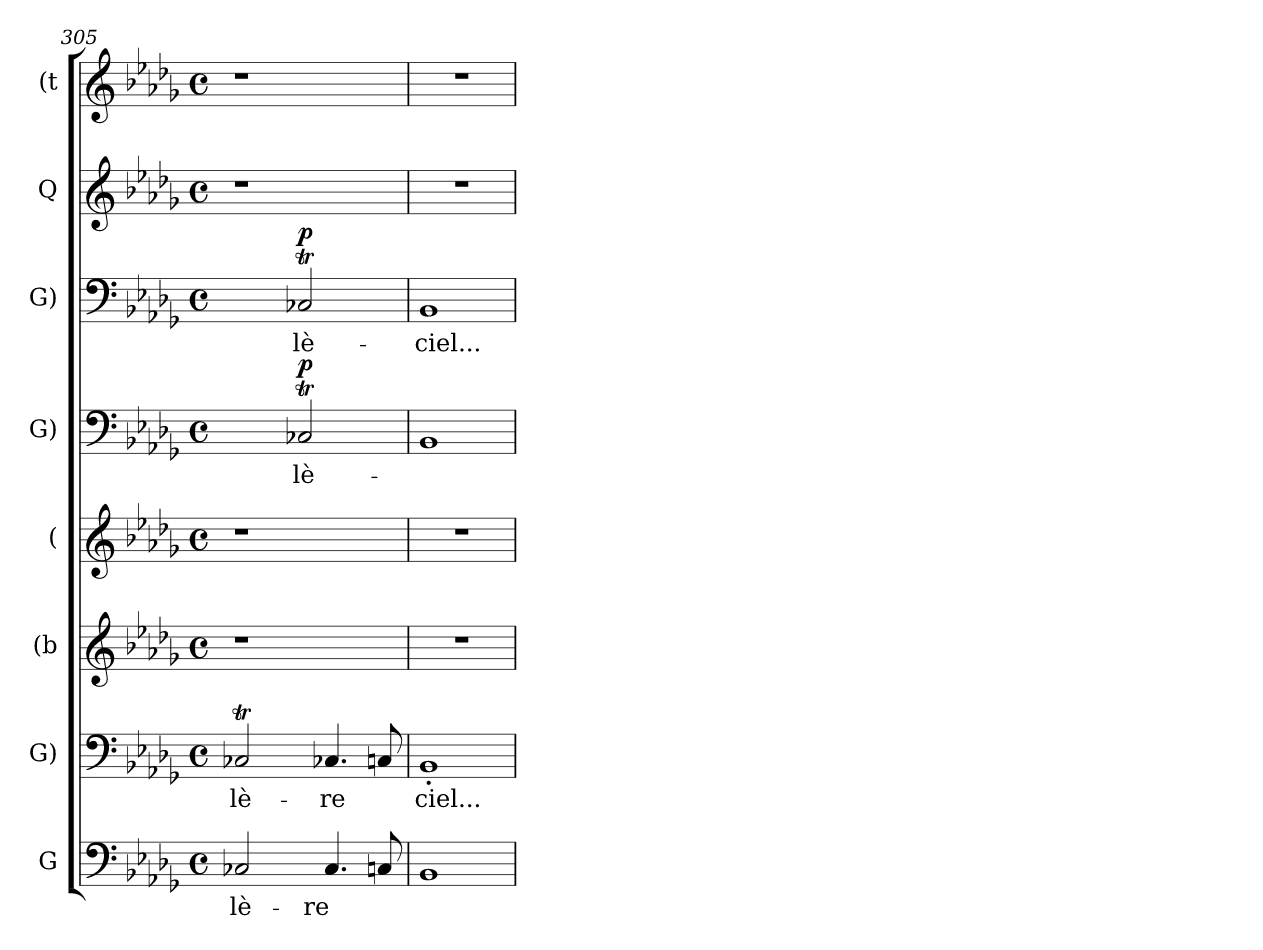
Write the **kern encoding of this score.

**kern	**text	**kern	**text	**kern	**kern	**kern	**text	**dynam	**kern	**text	**dynam	**kern	**kern
*part8	*part8	*part7	*part7	*part6	*part5	*part4	*part4	*part4	*part3	*part3	*part3	*part2	*part1
*staff8	*staff8	*staff7	*staff7	*staff6	*staff5	*staff4	*staff4	*staff4	*staff3	*staff3	*staff3	*staff2	*staff1
*I"G	*	*I"G)	*	*I"(b	*I"(	*I"G)	*	*	*I"G)	*	*	*I"Q	*I"(t
*clefF4	*	*clefF4	*	*clefG2	*clefG2	*clefF4	*	*	*clefF4	*	*	*clefG2	*clefG2
*k[b-e-a-d-g-]	*	*k[b-e-a-d-g-]	*	*k[b-e-a-d-g-]	*k[b-e-a-d-g-]	*k[b-e-a-d-g-]	*	*	*k[b-e-a-d-g-]	*	*	*k[b-e-a-d-g-]	*k[b-e-a-d-g-]
*M4/4	*	*M4/4	*	*M4/4	*M4/4	*M4/4	*	*	*M4/4	*	*	*M4/4	*M4/4
*met(c)	*	*met(c)	*	*met(c)	*met(c)	*met(c)	*	*	*met(c)	*	*	*met(c)	*met(c)
=305	=305	=305	=305	=305	=305	=305	=305	=305	=305	=305	=305	=305	=305
2C-Xi/	lè-	2C-XTi/	lè-	1r	1r	2ryy	.	.	2ryy	.	.	1r	1r
!	!	!	!	!	!	!	!	!LO:DY:a	!	!	!LO:DY:a	!	!
8ryy	.	8ryy	.	.	.	2C-XTi/	lè-	p	2C-XTi/	lè-	p	.	.
4.C-i/	re	4.C-Xi/	re	.	.	.	.	.	.	.	.	.	.
8Cj/	.	8Cj/	.	8ryy	8ryy	8ryy	.	.	8ryy	.	.	8ryy	8ryy
!!LO:PB:g=z
=306	=306	=306	=306	=306	=306	=306	=306	=306	=306	=306	=306	=306	=306
1BB-i/	.	1BB-'<i/	ciel...	1r	1r	1BB-i/	.	.	1BB-i/	ciel...	.	1r	1r
=	=	=	=	=	=	=	=	=	=	=	=	=	=
*-	*-	*-	*-	*-	*-	*-	*-	*-	*-	*-	*-	*-	*-
